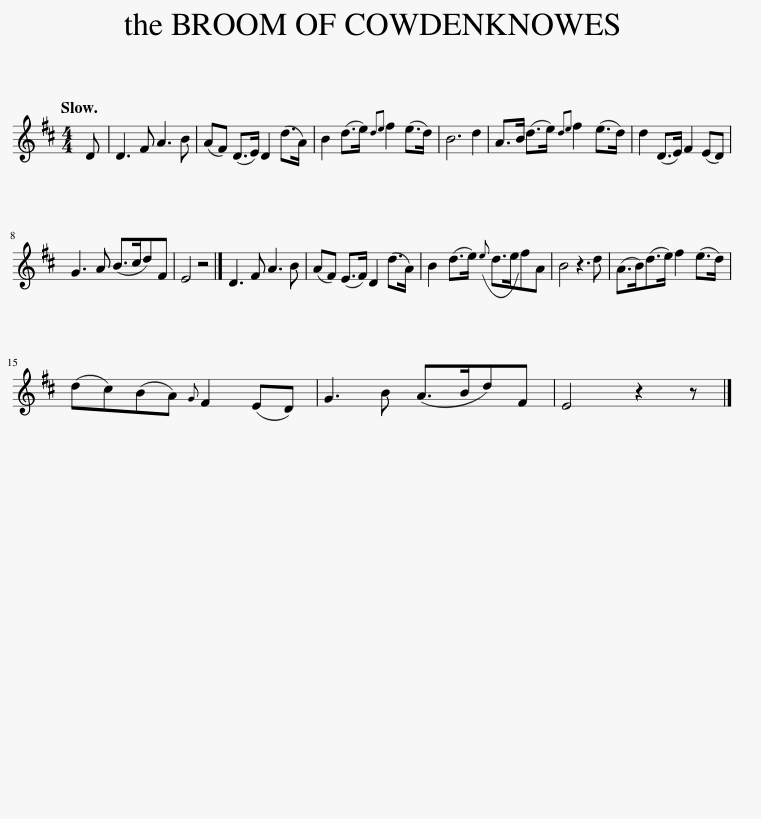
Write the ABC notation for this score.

X:1
L:1/8
Q:1/4=120
M:4/4
I:linebreak $
K:D
V:1 treble
V:1
 D | D3 F A3 B | (AF) (D>E) D2 (d>A) | B2 (d>e){de} f2 (e>d) | B6 d2 | %5
 A>B (d>e){de} f2 (e>d) | d2 (D>E) F2 (ED) |$ G3 A (B>cd)F | E4 z4 |] D3 F A3 B | %10
 (AF) (E>F) D2 (d>A) | B2 (d>e)({e} d>ef)A | B4 z3 d | (A>B)(d>e) f2 (e>d) |$ (dc)(BA){G} F2 (ED) | %15
 G3 B (A>Bd)F | E4 z2 z |] %17
